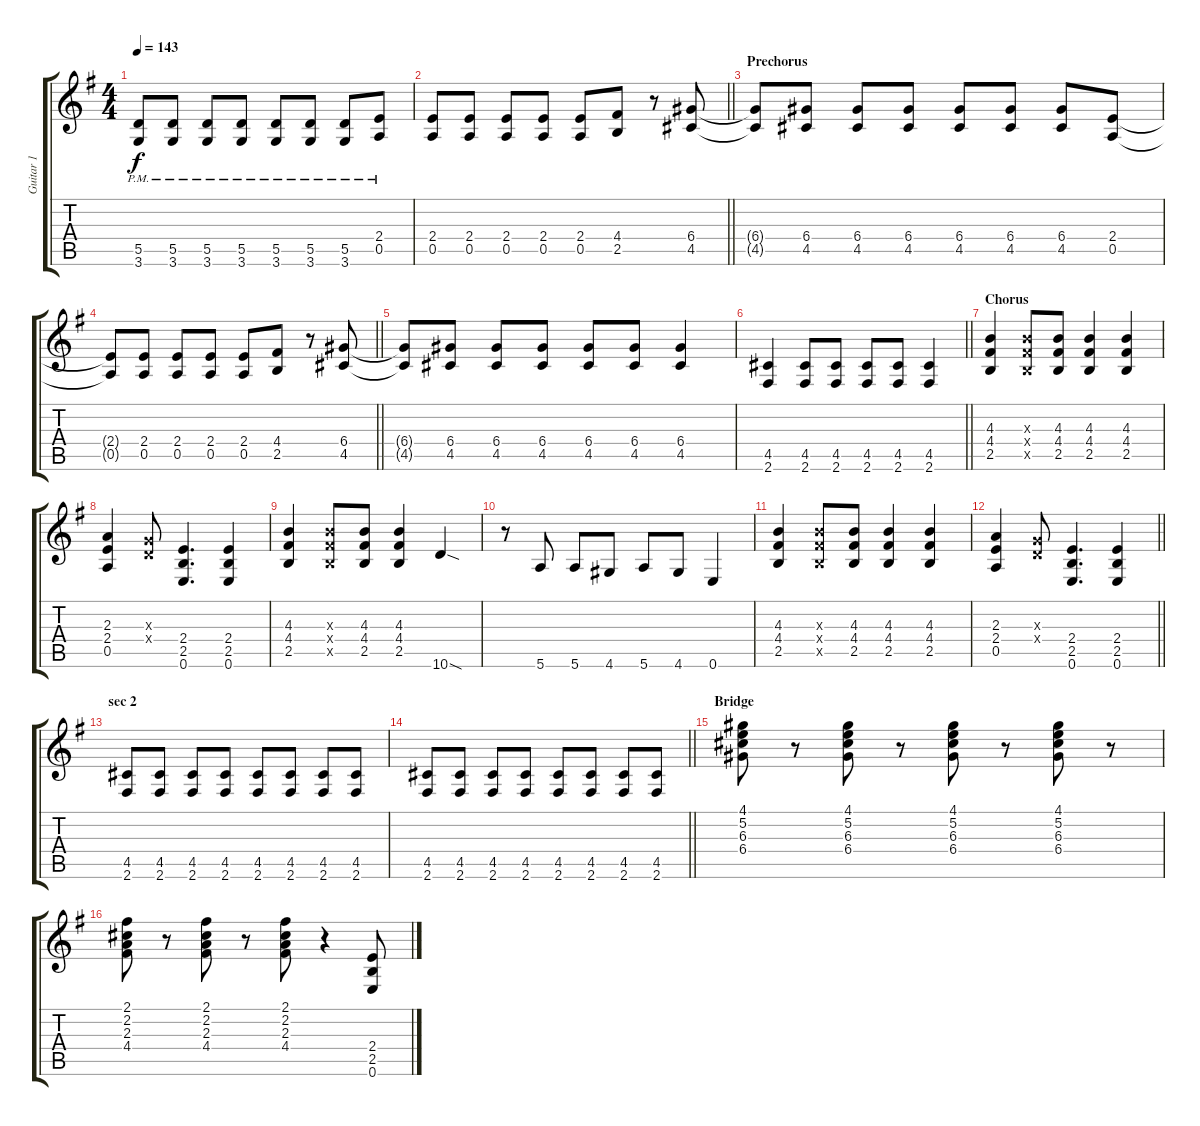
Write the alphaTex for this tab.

\track ("Guitar 1" "Guitar 1") {instrument overdrivenguitar}
\staff {score tabs}
\tuning (E4 B3 G3 D3 A2 E2) {hide}
\ts (4 4)
\tempo 143
\clef g2
\ks g
(5.5{pm} 3.6).8{dy f} (5.5{pm} 3.6).8 (5.5{pm} 3.6).8 (5.5{pm} 3.6).8 (5.5{pm} 3.6).8 (5.5{pm} 3.6).8 (5.5{pm} 3.6).8 (2.4{pm} 0.5{pm}).8 |
\barLineRight lightlight
(2.4 0.5).8 (2.4 0.5).8 (2.4 0.5).8 (2.4 0.5).8 (2.4 0.5).8 (4.4 2.5).8 r.8 (6.4 4.5).8 |
\section ("" "Prechorus")
(6.4{t} 4.5{t}).8 (6.4 4.5).8 (6.4 4.5).8 (6.4 4.5).8 (6.4 4.5).8 (6.4 4.5).8 (6.4 4.5).8 (2.4 0.5).8 |
\barLineRight lightlight
(2.4{t} 0.5{t}).8 (2.4 0.5).8 (2.4 0.5).8 (2.4 0.5).8 (2.4 0.5).8 (4.4 2.5).8 r.8 (6.4 4.5).8 |
(6.4{t} 4.5{t}).8 (6.4 4.5).8 (6.4 4.5).8 (6.4 4.5).8 (6.4 4.5).8 (6.4 4.5).8 (6.4 4.5).4 |
\barLineRight lightlight
(4.5 2.6).4 (4.5 2.6).8 (4.5 2.6).8 (4.5 2.6).8 (4.5 2.6).8 (4.5 2.6).4 |
\section ("" "Chorus")
(4.3 4.4 2.5).4 (4.3{x} 4.4{x} 2.5{x}).8 (4.3 4.4 2.5).8 (4.3 4.4 2.5).4 (4.3 4.4 2.5).4 |
(2.3 2.4 0.5).4 (0.3{x} 0.4{x}).8 (2.4 2.5 0.6).4{d} (2.4 2.5 0.6).4 |
(4.3 4.4 2.5).4 (4.3{x} 4.4{x} 2.5{x}).8 (4.3 4.4 2.5).8 (4.3 4.4 2.5).4 10.6{sod}.4 |
r.8 5.6.8 5.6.8 4.6.8 5.6.8 4.6.8 0.6.4 |
(4.3 4.4 2.5).4 (4.3{x} 4.4{x} 2.5{x}).8 (4.3 4.4 2.5).8 (4.3 4.4 2.5).4 (4.3 4.4 2.5).4 |
\barLineRight lightlight
(2.3 2.4 0.5).4 (0.3{x} 0.4{x}).8 (2.4 2.5 0.6).4{d} (2.4 2.5 0.6).4 |
\section ("" "sec 2")
(4.5 2.6).8 (4.5 2.6).8 (4.5 2.6).8 (4.5 2.6).8 (4.5 2.6).8 (4.5 2.6).8 (4.5 2.6).8 (4.5 2.6).8 |
\barLineRight lightlight
(4.5 2.6).8 (4.5 2.6).8 (4.5 2.6).8 (4.5 2.6).8 (4.5 2.6).8 (4.5 2.6).8 (4.5 2.6).8 (4.5 2.6).8 |
\section ("" "Bridge")
(4.1 5.2 6.3 6.4).8{instrument electricguitarclean} r.8 (4.1 5.2 6.3 6.4).8 r.8 (4.1 5.2 6.3 6.4).8 r.8 (4.1 5.2 6.3 6.4).8 r.8 |
(2.1 2.2 2.3 4.4).8 r.8 (2.1 2.2 2.3 4.4).8 r.8 (2.1 2.2 2.3 4.4).8 r.4 (2.4 2.5 0.6).8{instrument overdrivenguitar}
